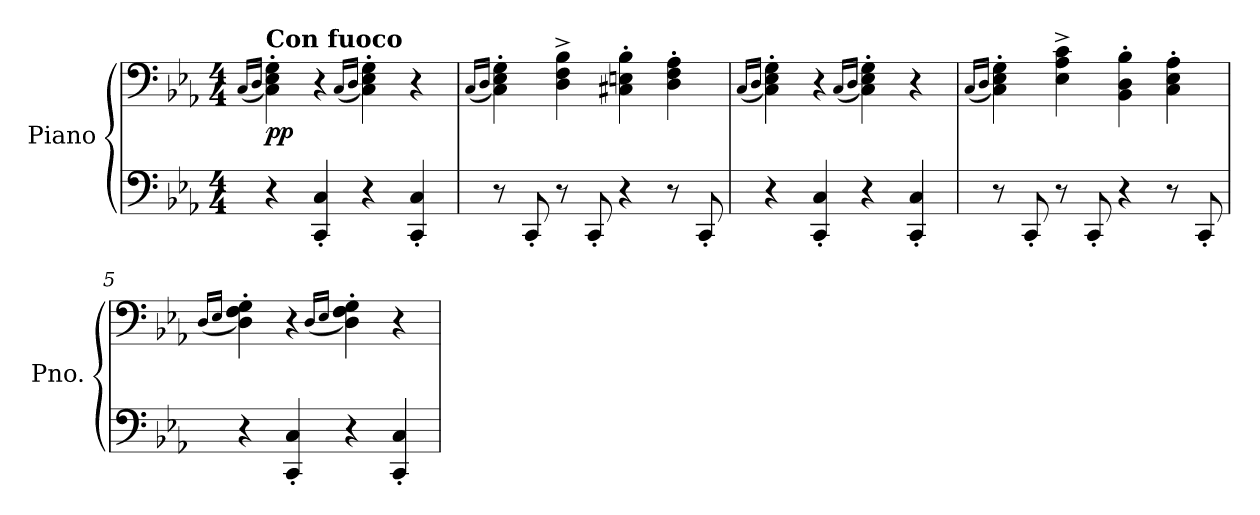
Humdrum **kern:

**kern	**kern	**dynam
*part1	*part1	*part1
*staff2	*staff1	*staff1/2
*I"Piano	*	*
*I'Pno.	*	*
*clefF4	*clefF4	*
*k[b-e-a-]	*k[b-e-a-]	*
*M4/4	*M4/4	*
*MM138	*MM138	*
=1	=1	=1
.	(16qC/LL	.
.	16qD/JJ	.
!	!LO:TX:a:B:t=Con fuoco	!
!	!	!LO:DY:b
4r	4C\' 4E-\' 4G\')	pp
4CC/' 4C/'	4r	.
.	(16qC/LL	.
.	16qD/JJ	.
4r	4C\' 4E-\' 4G\')	.
4CC/' 4C/'	4r	.
=2	=2	=2
.	(16qC/LL	.
.	16qD/JJ	.
8r	4C\' 4E-\' 4G\')	.
8CC'/	.	.
8r	4D\^ 4F\^ 4B-\^	.
8CC'/	.	.
4r	4C#X\' 4En\' 4B-\'	.
8r	4D\' 4F\' 4A-\'	.
8CC'/	.	.
=3	=3	=3
.	(16qC/LL	.
.	16qD/JJ	.
4r	4C\' 4E-\' 4G\')	.
4CC/' 4C/'	4r	.
.	(16qC/LL	.
.	16qD/JJ	.
4r	4C\' 4E-\' 4G\')	.
4CC/' 4C/'	4r	.
=4	=4	=4
.	(16qC/LL	.
.	16qD/JJ	.
8r	4C\' 4E-\' 4G\')	.
8CC'/	.	.
8r	4E-\^ 4A-\^ 4c\^	.
8CC'/	.	.
4r	4BB-\' 4D\' 4B-\'	.
8r	4C\' 4E-\' 4A-\'	.
8CC'/	.	.
=5	=5	=5
.	(16qD/LL	.
.	16qE-/JJ	.
4r	4D\' 4F\' 4G\')	.
4CC/' 4C/'	4r	.
.	(16qD/LL	.
.	16qE-/JJ	.
4r	4D\' 4F\' 4G\')	.
4CC/' 4C/'	4r	.
=	=	=
*-	*-	*-
